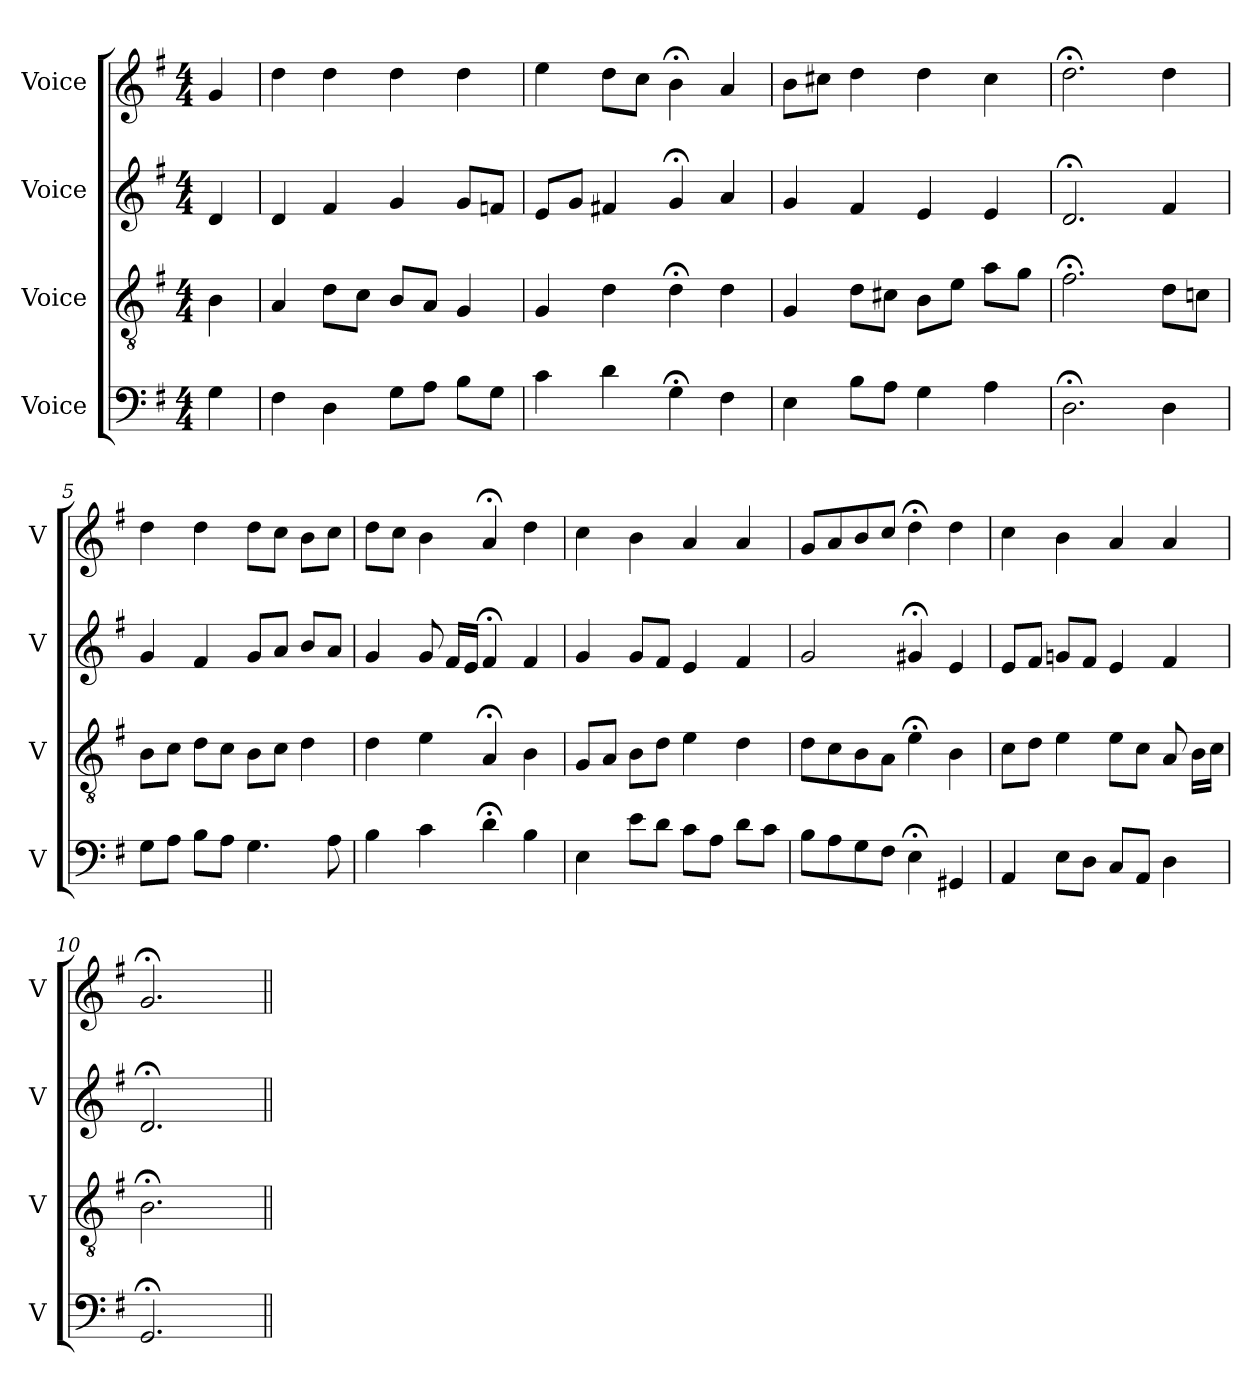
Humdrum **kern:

**kern	**kern	**kern	**kern
*part4	*part3	*part2	*part1
*staff4	*staff3	*staff2	*staff1
*I"Voice	*I"Voice	*I"Voice	*I"Voice
*I'V	*I'V	*I'V	*I'V
*clefF4	*clefGv2	*clefG2	*clefG2
*k[f#]	*k[f#]	*k[f#]	*k[f#]
*M4/4	*M4/4	*M4/4	*M4/4
*MM100	*MM100	*MM100	*MM100
=	=	=	=
4G\	4B\	4d/	4g/
=1	=1	=1	=1
4F#\	4A/	4d/	4dd\
4D\	8d\L	4f#/	4dd\
.	8c\J	.	.
8G\L	8B/L	4g/	4dd\
8A\J	8A/J	.	.
8B\L	4G/	8g/L	4dd\
8G\J	.	8fn/J	.
=2	=2	=2	=2
4c\	4G/	8e/L	4ee\
.	.	8g/J	.
4d\	4d\	4f#X/	8dd\L
.	.	.	8cc\J
4G;\	4d;\	4g;/	4b;\
4F#\	4d\	4a/	4a/
=3	=3	=3	=3
4E\	4G/	4g/	8b\L
.	.	.	8cc#X\J
8B\L	8d\L	4f#/	4dd\
8A\J	8c#X\J	.	.
4G\	8B\L	4e/	4dd\
.	8e\J	.	.
4A\	8a\L	4e/	4cc#\
.	8g\J	.	.
=4	=4	=4	=4
2.D;\	2.f#;\	2.d;/	2.dd;\
4D\	8d\L	4f#/	4dd\
.	8cn\J	.	.
!!LO:LB:g=z
=5	=5	=5	=5
8G\L	8B\L	4g/	4dd\
8A\J	8c\J	.	.
8B\L	8d\L	4f#/	4dd\
8A\J	8c\J	.	.
4.G\	8B\L	8g/L	8dd\L
.	8c\J	8a/J	8cc\J
.	4d\	8b/L	8b\L
8A\	.	8a/J	8cc\J
=6	=6	=6	=6
4B\	4d\	4g/	8dd\L
.	.	.	8cc\J
4c\	4e\	8g/	4b\
.	.	16f#/LL	.
.	.	16e/JJ	.
4d;\	4A;/	4f#;/	4a;/
4B\	4B\	4f#/	4dd\
=7	=7	=7	=7
4E\	8G/L	4g/	4cc\
.	8A/J	.	.
8e\L	8B\L	8g/L	4b\
8d\J	8d\J	8f#/J	.
8c\L	4e\	4e/	4a/
8A\J	.	.	.
8d\L	4d\	4f#/	4a/
8c\J	.	.	.
=8	=8	=8	=8
8B\L	8d\L	2g/	8g/L
8A\	8c\	.	8a/
8G\	8B\	.	8b/
8F#\J	8A\J	.	8cc/J
4E;\	4e;\	4g#X;/	4dd;\
4GG#X/	4B\	4e/	4dd\
!!LO:LB:g=z
=9	=9	=9	=9
4AA/	8c\L	8e/L	4cc\
.	8d\J	8f#/J	.
8E\L	4e\	8gn/L	4b\
8D\J	.	8f#/J	.
8C/L	8e\L	4e/	4a/
8AA/J	8c\J	.	.
4D\	8A/	4f#/	4a/
.	16B\LL	.	.
.	16c\JJ	.	.
=10	=10	=10	=10
2.GG;/	2.B;\	2.d;/	2.g;/
4ryy	4ryy	4ryy	4ryy
=||	=||	=||	=||
*-	*-	*-	*-
